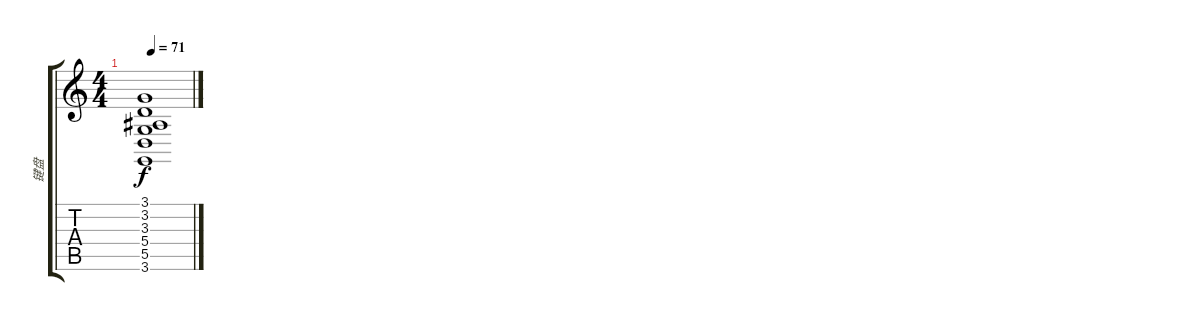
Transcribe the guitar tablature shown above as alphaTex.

\track ("键盘" "键盘") {instrument accordion}
\staff {score tabs}
\tuning (E4 B3 G3 D3 A2 E2) {hide}
\ts (4 4)
\tempo 71
\clef g2
\ks c
(3.1 3.2 3.3 5.4 5.5 3.6).1{dy f}
